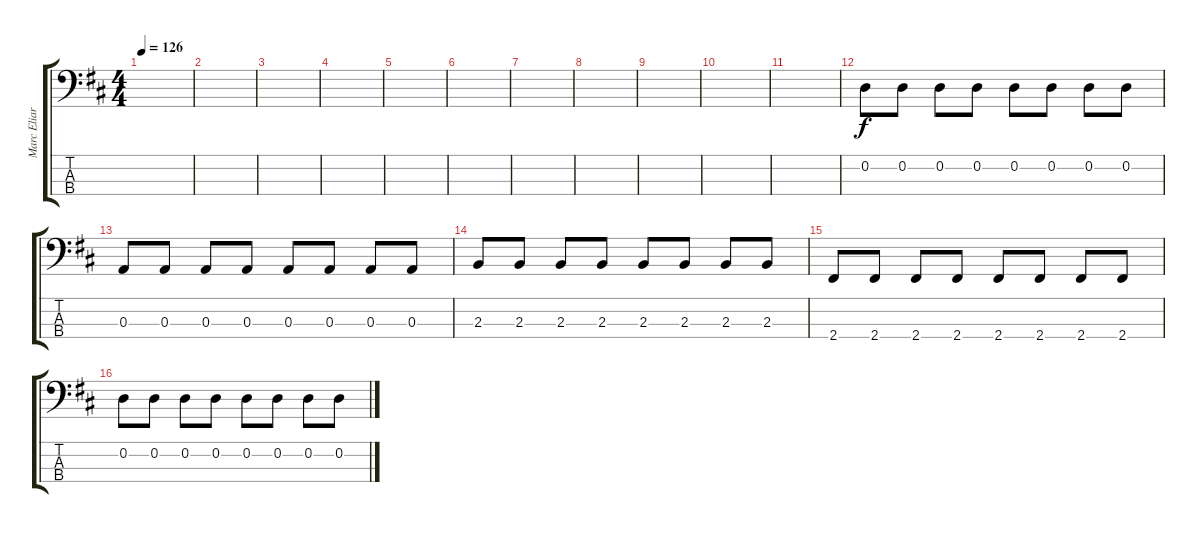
\track ("Marc Eliard (basse)" "Marc Eliar") {instrument electricbassfinger}
\staff {score tabs}
\tuning (G2 D2 A1 E1) {hide}
\ts (4 4)
\tempo 126
\clef f4
\ks d
|
|
|
|
|
|
|
|
|
|
|
0.2.8 0.2.8 0.2.8 0.2.8 0.2.8 0.2.8 0.2.8 0.2.8 |
0.3.8 0.3.8 0.3.8 0.3.8 0.3.8 0.3.8 0.3.8 0.3.8 |
2.3.8 2.3.8 2.3.8 2.3.8 2.3.8 2.3.8 2.3.8 2.3.8 |
2.4.8 2.4.8 2.4.8 2.4.8 2.4.8 2.4.8 2.4.8 2.4.8 |
0.2.8 0.2.8 0.2.8 0.2.8 0.2.8 0.2.8 0.2.8 0.2.8
